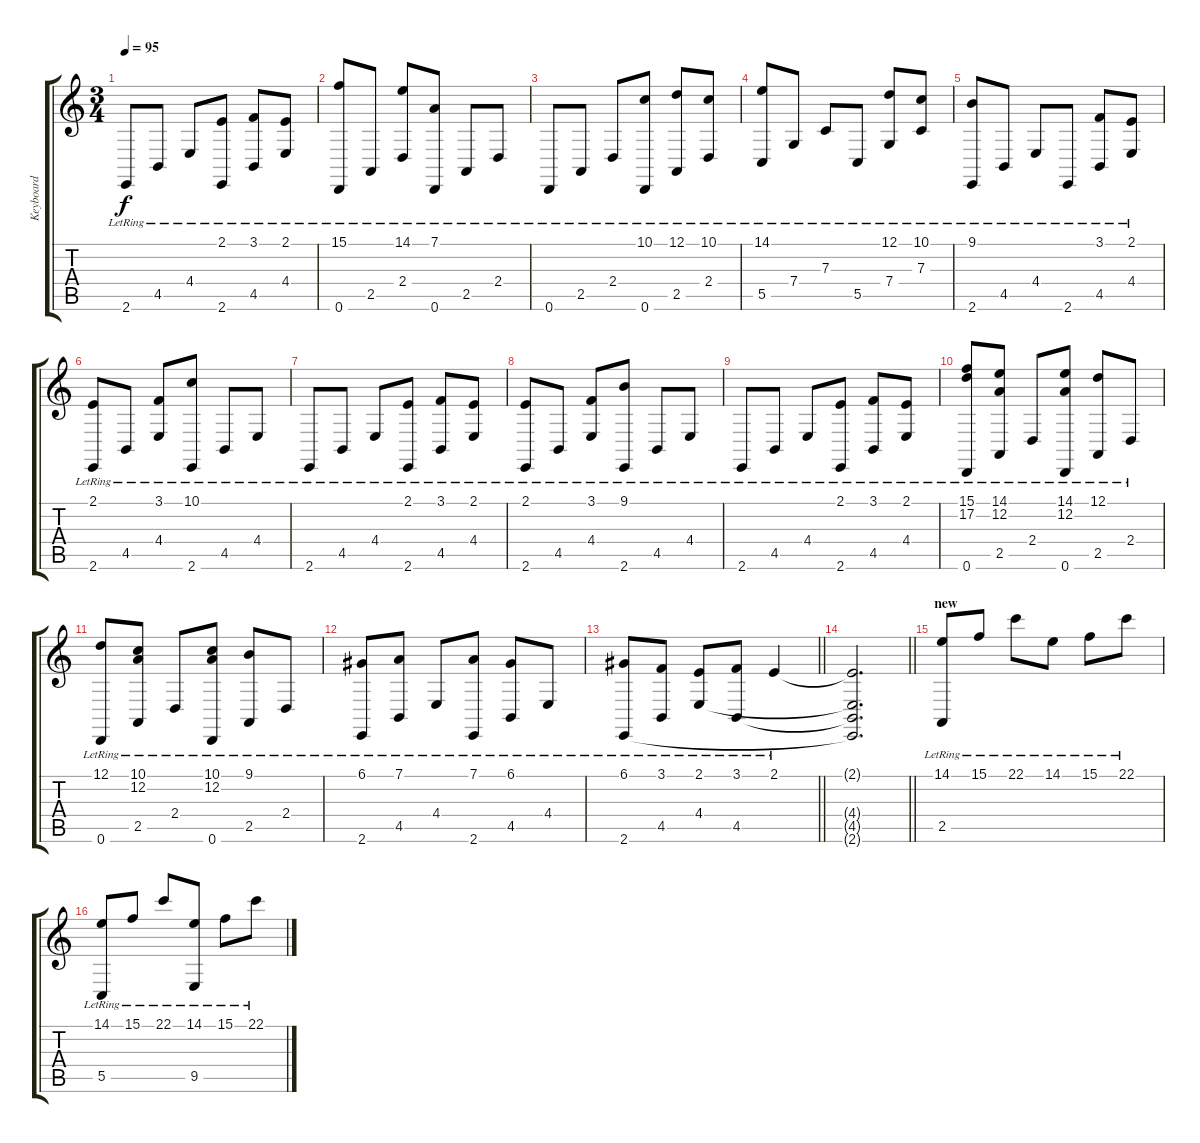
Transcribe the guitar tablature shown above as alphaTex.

\track ("Keyboard" "Keyboard") {instrument acousticgrandpiano}
\staff {score tabs}
\tuning (D4 A3 F3 C3 G2 D2) {hide}
\ts (3 4)
\tempo 95
\clef g2
\ks c
2.6{lr}.8{dy f} 4.5{lr}.8 4.4{lr}.8 (2.1{lr} 2.6{lr}).8 (3.1{lr} 4.5{lr}).8 (2.1{lr} 4.4{lr}).8 |
(15.1{lr} 0.6{lr}).8 2.5{lr}.8 (14.1{lr} 2.4{lr}).8 (7.1{lr} 0.6{lr}).8 2.5{lr}.8 2.4{lr}.8 |
0.6{lr}.8 2.5{lr}.8 2.4{lr}.8 (10.1{lr} 0.6{lr}).8 (12.1{lr} 2.5{lr}).8 (10.1{lr} 2.4{lr}).8 |
(14.1{lr} 5.5{lr}).8 7.4{lr}.8 7.3{lr}.8 5.5{lr}.8 (12.1{lr} 7.4{lr}).8 (10.1{lr} 7.3{lr}).8 |
(9.1{lr} 2.6{lr}).8 4.5{lr}.8 4.4{lr}.8 2.6{lr}.8 (3.1{lr} 4.5{lr}).8 (2.1{lr} 4.4{lr}).8 |
(2.1{lr} 2.6{lr}).8 4.5{lr}.8 (3.1{lr} 4.4{lr}).8 (10.1{lr} 2.6{lr}).8 4.5{lr}.8 4.4{lr}.8 |
2.6{lr}.8 4.5{lr}.8 4.4{lr}.8 (2.1{lr} 2.6{lr}).8 (3.1{lr} 4.5{lr}).8 (2.1{lr} 4.4{lr}).8 |
(2.1{lr} 2.6{lr}).8 4.5{lr}.8 (3.1{lr} 4.4{lr}).8 (9.1{lr} 2.6{lr}).8 4.5{lr}.8 4.4{lr}.8 |
2.6{lr}.8 4.5{lr}.8 4.4{lr}.8 (2.1{lr} 2.6{lr}).8 (3.1{lr} 4.5{lr}).8 (2.1{lr} 4.4{lr}).8 |
(15.1{lr} 17.2{lr} 0.6{lr}).8 (14.1{lr} 12.2{lr} 2.5{lr}).8 2.4{lr}.8 (14.1{lr} 12.2{lr} 0.6{lr}).8 (12.1{lr} 2.5{lr}).8 2.4{lr}.8 |
(12.1{lr} 0.6{lr}).8 (10.1{lr} 12.2{lr} 2.5{lr}).8 2.4{lr}.8 (10.1{lr} 12.2{lr} 0.6{lr}).8 (9.1{lr} 2.5{lr}).8 2.4{lr}.8 |
(6.1{lr} 2.6{lr}).8 (7.1{lr} 4.5{lr}).8 4.4{lr}.8 (7.1{lr} 2.6{lr}).8 (6.1{lr} 4.5{lr}).8 4.4{lr}.8 |
\barLineRight lightlight
(6.1{lr} 2.6{lr}).8 (3.1{lr} 4.5{lr}).8 (2.1{lr} 4.4{lr}).8 (3.1{lr} 4.5{lr}).8 2.1{lr}.4 |
\barLineRight lightlight
(2.1{t} 4.4{t} 4.5{t} 2.6{t}).2{d} |
\section ("" "new")
(14.1{lr} 2.5{lr}).8 15.1{lr}.8 22.1{lr}.8 14.1{lr}.8 15.1{lr}.8 22.1{lr}.8 |
(14.1{lr} 5.5{lr}).8 15.1{lr}.8 22.1{lr}.8 (14.1{lr} 9.5{lr}).8 15.1{lr}.8 22.1{lr}.8
